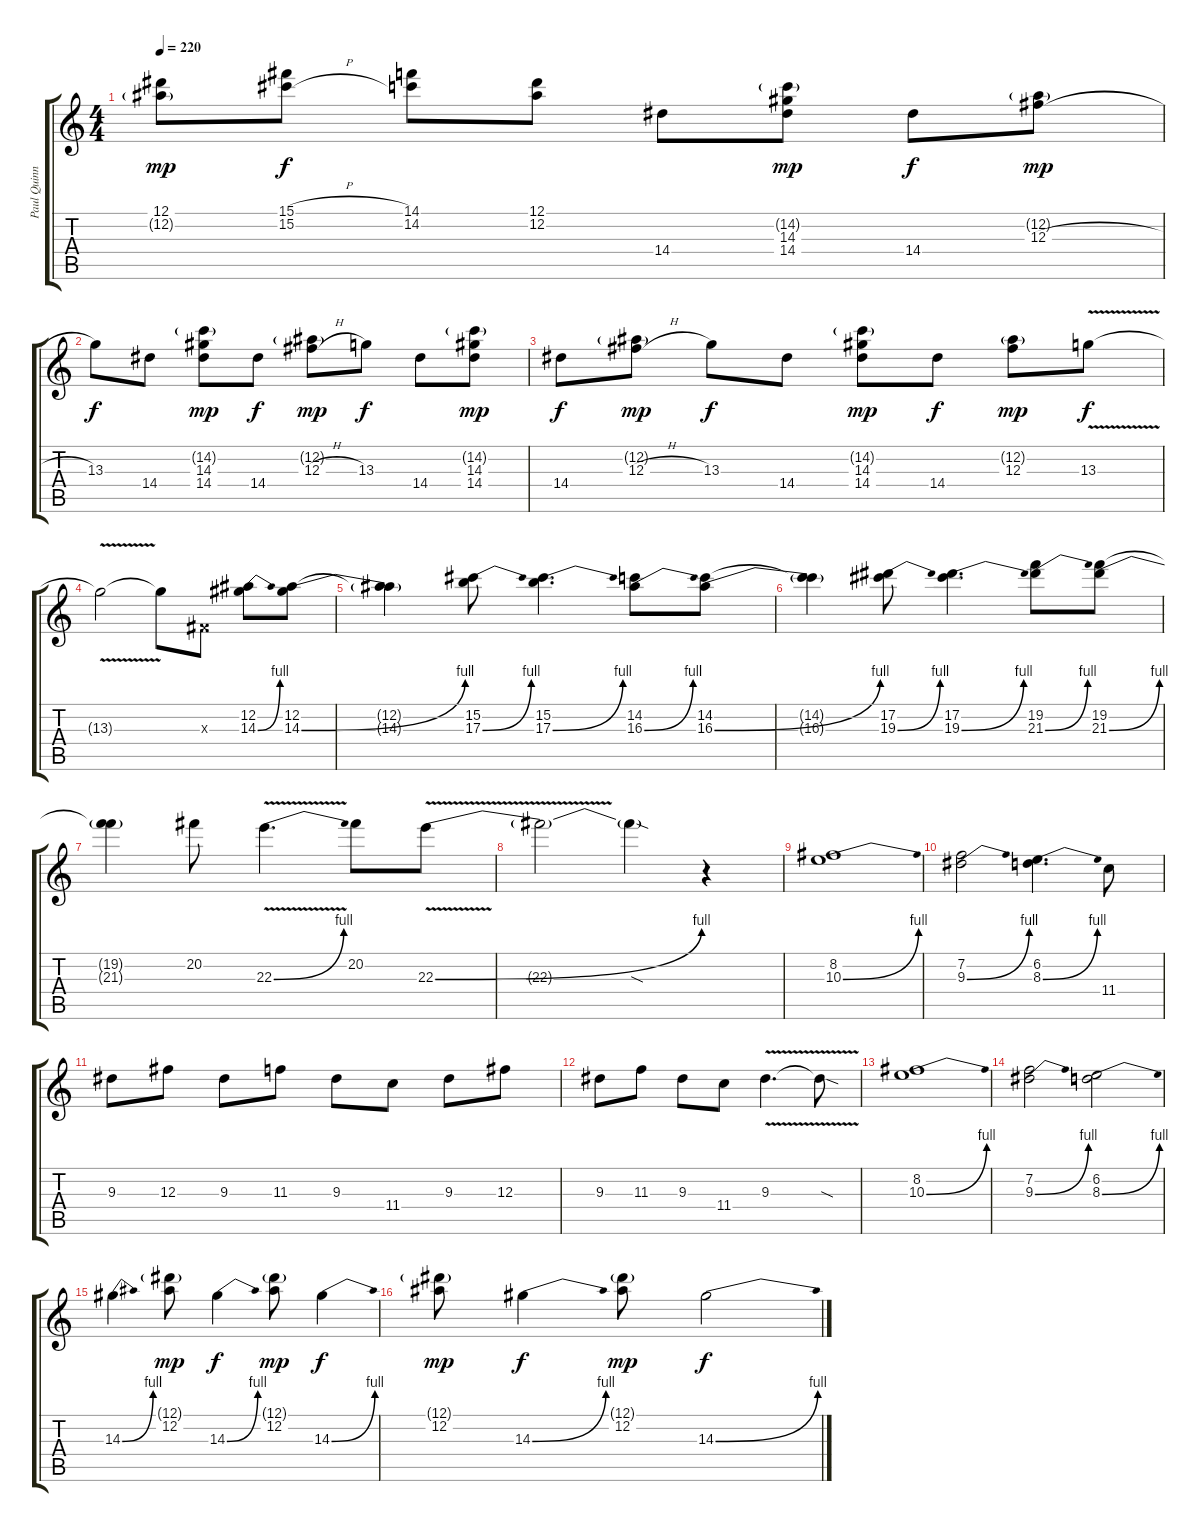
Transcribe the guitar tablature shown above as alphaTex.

\track ("Paul Quinn" "Paul Quinn") {instrument overdrivenguitar}
\staff {score tabs}
\tuning (Eb4 Bb3 Gb3 Db3 Ab2 Eb2) {hide}
\ts (4 4)
\tempo 220
\clef g2
\ks c
(12.1 12.2{g}).8{dy mp} (15.1{h} 15.2{h}).8{dy f} (14.1 14.2).8 (12.1 12.2).8 14.4.8 (14.2{g} 14.3 14.4).8{dy mp} 14.4.8{dy f} (12.2{g} 12.3{h}).8{dy mp} |
13.3.8{dy f} 14.4.8 (14.2{g} 14.3 14.4).8{dy mp} 14.4.8{dy f} (12.2{g} 12.3{h}).8{dy mp} 13.3.8{dy f} 14.4.8 (14.2{g} 14.3 14.4).8{dy mp} |
14.4.8{dy f} (12.2{g} 12.3{h}).8{dy mp} 13.3.8{dy f} 14.4.8 (14.2{g} 14.3 14.4).8{dy mp} 14.4.8{dy f} (12.2{g} 12.3).8{dy mp} 13.3{v}.8{dy f} |
13.3{t}.2 13.3{t}.8 0.3{x}.8 (12.2 14.3{be (bend 0 0 60 4)}).8 (12.2 14.3{be (bend 0 0 60 4)}).8 |
(12.2{t} 14.3{t}).4 (15.2 17.3{be (bend 0 0 60 4)}).8 (15.2 17.3{be (bend 0 0 60 4)}).4{d} (14.2 16.3{be (bend 0 0 60 4)}).8 (14.2 16.3{be (bend 0 0 60 4)}).8 |
(14.2{t} 16.3{t}).4 (17.2 19.3{be (bend 0 0 60 4)}).8 (17.2 19.3{be (bend 0 0 60 4)}).4{d} (19.2 21.3{be (bend 0 0 60 4)}).8 (19.2 21.3{be (bend 0 0 60 4)}).8 |
(19.2{t} 21.3{t}).4 20.2.8 22.3{be (bend 0 0 60 4) v}.4{d} 20.2.8 22.3{be (bend 0 0 60 4) v}.8 |
22.3{t}.2 22.3{sod t}.4 r.4 |
(8.2 10.3{be (bend 0 0 60 4)}).1 |
(7.2 9.3{be (bend 0 0 60 4)}).2 (6.2 8.3{be (bend 0 0 60 4)}).4{d} 11.4.8 |
9.3.8 12.3.8 9.3.8 11.3.8 9.3.8 11.4.8 9.3.8 12.3.8 |
9.3.8 11.3.8 9.3.8 11.4.8 9.3{v}.4{d} 9.3{sod t}.8 |
(8.2 10.3{be (bend 0 0 60 4)}).1 |
(7.2 9.3{be (bend 0 0 60 4)}).2 (6.2 8.3{be (bend 0 0 60 4)}).2 |
14.3{be (bend 0 0 60 4)}.4 (12.1{g} 12.2).8{dy mp} 14.3{be (bend 0 0 60 4)}.4{dy f} (12.1{g} 12.2).8{dy mp} 14.3{be (bend 0 0 60 4)}.4{dy f} |
(12.1{g} 12.2).8{dy mp} 14.3{be (bend 0 0 60 4)}.4{dy f} (12.1{g} 12.2).8{dy mp} 14.3{be (bend 0 0 60 4)}.2{dy f}
